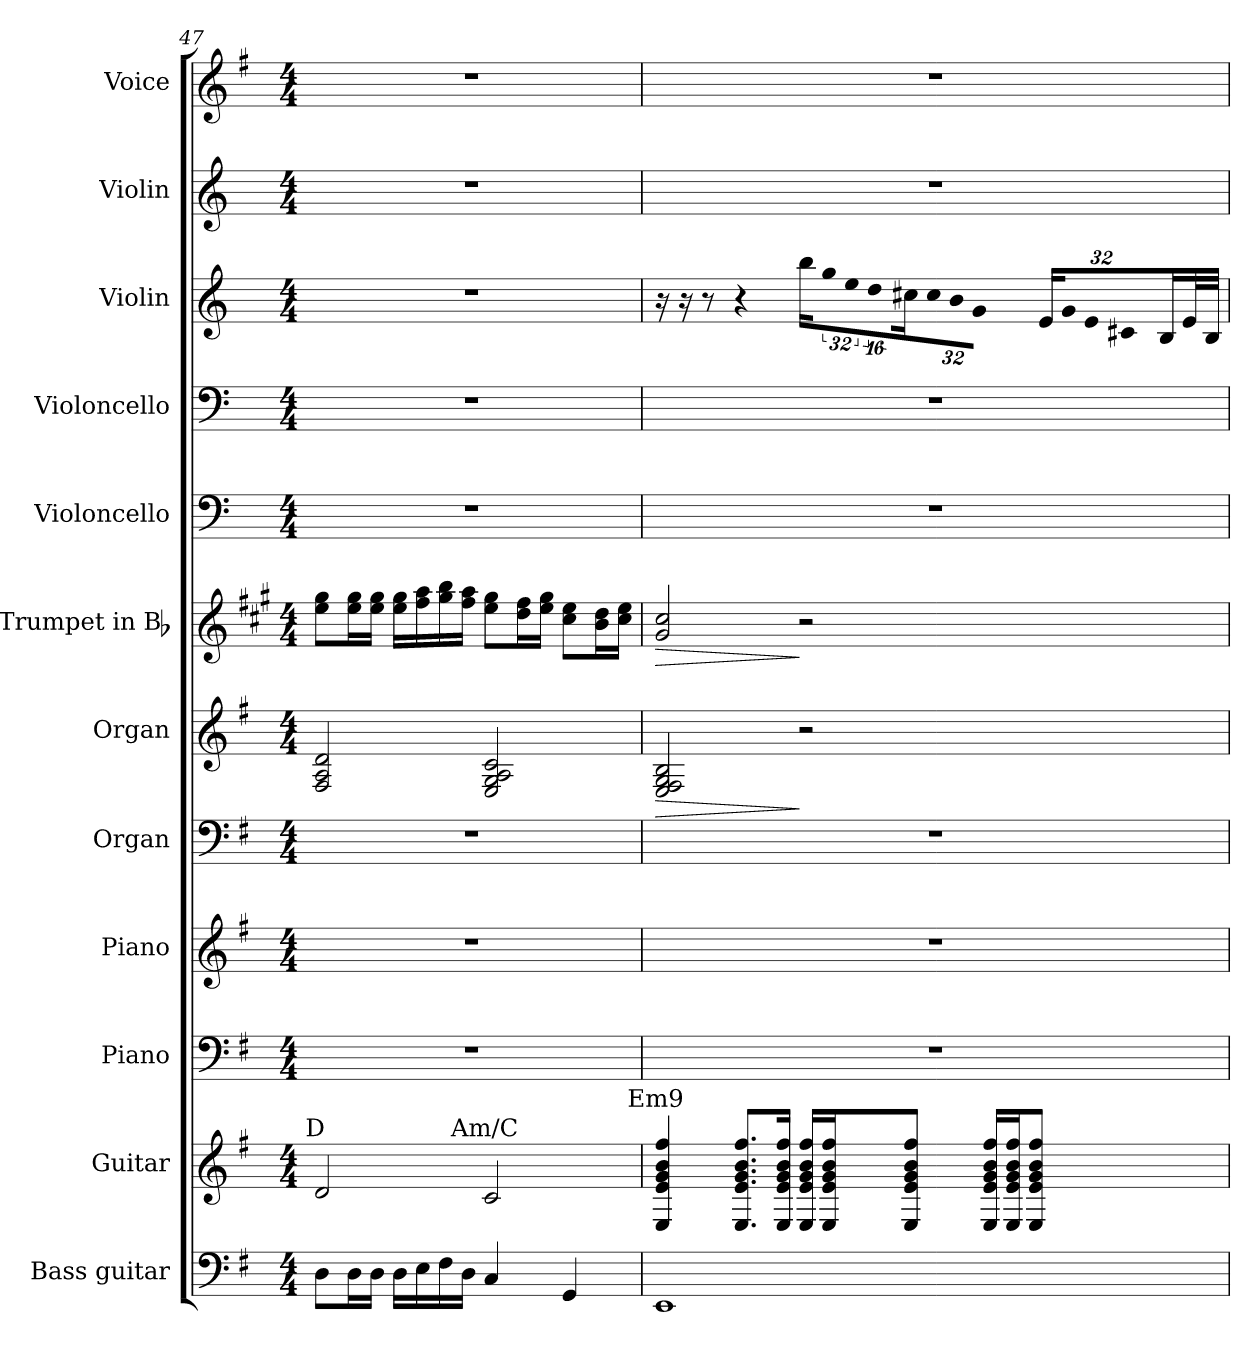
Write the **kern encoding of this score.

**kern	**kern	**kern	**kern	**kern	**kern	**dynam	**kern	**dynam	**kern	**kern	**kern	**kern	**kern
*part12	*part11	*part10	*part9	*part8	*part7	*part7	*part6	*part6	*part5	*part4	*part3	*part2	*part1
*staff12	*staff11	*staff10	*staff9	*staff8	*staff7	*staff7	*staff6	*staff6	*staff5	*staff4	*staff3	*staff2	*staff1
*I"Bass guitar	*I"Guitar	*I"Piano	*I"Piano	*I"Organ	*I"Organ	*	*I"Trumpet in Bb	*	*I"Violoncello	*I"Violoncello	*I"Violin	*I"Violin	*I"Voice
*I'Bass	*I'Guit.	*I'Pno	*I'Pno	*I'Org.	*I'Org.	*	*I'Tpt	*	*I'Vc.	*I'Vc.	*I'Vln	*I'Vln	*I'Voice
!!LO:LB:g=z
*clefF4	*clefG2	*clefF4	*clefG2	*clefF4	*clefG2	*	*clefG2	*	*clefF4	*clefF4	*clefG2	*clefG2	*clefG2
*ITrd7c12	*ITrd7c12	*	*	*	*	*	*ITrd1c2	*	*	*	*	*	*
*k[f#]	*k[f#]	*k[f#]	*k[f#]	*k[f#]	*k[f#]	*	*k[f#]	*	*k[]	*k[]	*k[]	*k[]	*k[f#]
*G:	*G:	*G:	*G:	*G:	*G:	*	*G:	*	*C:	*C:	*C:	*C:	*G:
*M4/4	*M4/4	*M4/4	*M4/4	*M4/4	*M4/4	*	*M4/4	*	*M4/4	*M4/4	*M4/4	*M4/4	*M4/4
=47	=47	=47	=47	=47	=47	=47	=47	=47	=47	=47	=47	=47	=47
!	!LO:TX:a:cj:t=D	!	!	!	!	!	!	!	!	!	!	!	!
8DDi\L	2Di/	1r	1r	1r	2F#i/ 2Ai 2di	.	8ddi\ 8ff#iL	.	1r	1r	1r	1r	1r
16DDi\L	.	.	.	.	.	.	16ddi\ 16ff#iL	.	.	.	.	.	.
16DDi\JJ	.	.	.	.	.	.	16ddi\ 16ff#iJJ	.	.	.	.	.	.
16DDi\LL	.	.	.	.	.	.	16ddi\ 16ff#iLL	.	.	.	.	.	.
16EEi\	.	.	.	.	.	.	16eei\ 16ggi	.	.	.	.	.	.
16FF#i\	.	.	.	.	.	.	16ff#i\ 16aai	.	.	.	.	.	.
16DDi\JJ	.	.	.	.	.	.	16eei\ 16ggiJJ	.	.	.	.	.	.
!	!LO:TX:a:cj:t=Am/C	!	!	!	!	!	!	!	!	!	!	!	!
4CCi/	2Ci/	.	.	.	2Ei/ 2Gi 2Ai 2ci	.	8ddi\ 8ff#iL	.	.	.	.	.	.
.	.	.	.	.	.	.	16cci\ 16eeiL	.	.	.	.	.	.
.	.	.	.	.	.	.	16ddi\ 16ff#iJJ	.	.	.	.	.	.
4GGGi/	.	.	.	.	.	.	8bi\ 8ddiL	.	.	.	.	.	.
.	.	.	.	.	.	.	16ai\ 16cciL	.	.	.	.	.	.
.	.	.	.	.	.	.	16bi\ 16ddiJJ	.	.	.	.	.	.
=48	=48	=48	=48	=48	=48	=48	=48	=48	=48	=48	=48	=48	=48
!	!LO:TX:a:cj:t=Em9	!	!	!	!	!	!	!	!	!	!	!	!
!	!	!	!	!	!	!LO:HP:b	!	!LO:HP:b	!	!	!	!	!
1EEEi	4EEi/ 4Ei 4Gi 4Bi 4f#i	1r	1r	1r	2Ei/ 2F#i 2Gi 2Bi	>	2f#i/ 2bi	>	1r	1r	16r	1r	1r
.	.	.	.	.	.	.	.	.	.	.	16r	.	.
.	.	.	.	.	.	.	.	.	.	.	8r	.	.
.	8.EEi/ 8.Ei 8.Gi 8.Bi 8.f#iL	.	.	.	.	.	.	.	.	.	4r	.	.
.	16EEi/ 16Ei 16Gi 16Bi 16f#iJk	.	.	.	.	.	.	.	.	.	.	.	.
.	16EEi/ 16Ei 16Gi 16Bi 16f#iLL	.	.	.	2r	]	2r	]	.	.	16bbi\LL	.	.
!	!	!	!	!	!	!	!	!	!	!	!LO:N:vis=32	!	!
.	16EEi/ 16Ei 16Gi 16Bi 16f#iJ	.	.	.	.	.	.	.	.	.	1024%21ggi\L	.	.
!	!	!	!	!	!	!	!	!	!	!	!LO:N:vis=32	!	!
.	.	.	.	.	.	.	.	.	.	.	1024%21eei\	.	.
!	!	!	!	!	!	!	!	!	!	!	!LO:N:vis=32	!	!
.	.	.	.	.	.	.	.	.	.	.	512%11ddi\J	.	.
.	8EEi/ 8Ei 8Gi 8Bi 8f#iJ	.	.	.	.	.	.	.	.	.	16cc#Xi\	.	.
!	!	!	!	!	!	!	!	!	!	!	!LO:N:vis=32	!	!
.	.	.	.	.	.	.	.	.	.	.	1024%21cc#i\L	.	.
!	!	!	!	!	!	!	!	!	!	!	!LO:N:vis=32	!	!
.	.	.	.	.	.	.	.	.	.	.	1024%21bi\	.	.
!	!	!	!	!	!	!	!	!	!	!	!LO:N:vis=32	!	!
.	.	.	.	.	.	.	.	.	.	.	512%11gi\JJJ	.	.
.	16EEi/ 16Ei 16Gi 16Bi 16f#iLL	.	.	.	.	.	.	.	.	.	16ei/LL	.	.
!	!	!	!	!	!	!	!	!	!	!	!LO:N:vis=32	!	!
.	16EEi/ 16Ei 16Gi 16Bi 16f#iJ	.	.	.	.	.	.	.	.	.	1024%21gi/L	.	.
!	!	!	!	!	!	!	!	!	!	!	!LO:N:vis=32	!	!
.	.	.	.	.	.	.	.	.	.	.	1024%21ei/	.	.
!	!	!	!	!	!	!	!	!	!	!	!LO:N:vis=32	!	!
.	.	.	.	.	.	.	.	.	.	.	512%11c#Xi/J	.	.
.	8EEi/ 8Ei 8Gi 8Bi 8f#iJ	.	.	.	.	.	.	.	.	.	16Bi/	.	.
.	.	.	.	.	.	.	.	.	.	.	32ei/L	.	.
.	.	.	.	.	.	.	.	.	.	.	32Bi/JJJ	.	.
=	=	=	=	=	=	=	=	=	=	=	=	=	=
*-	*-	*-	*-	*-	*-	*-	*-	*-	*-	*-	*-	*-	*-
